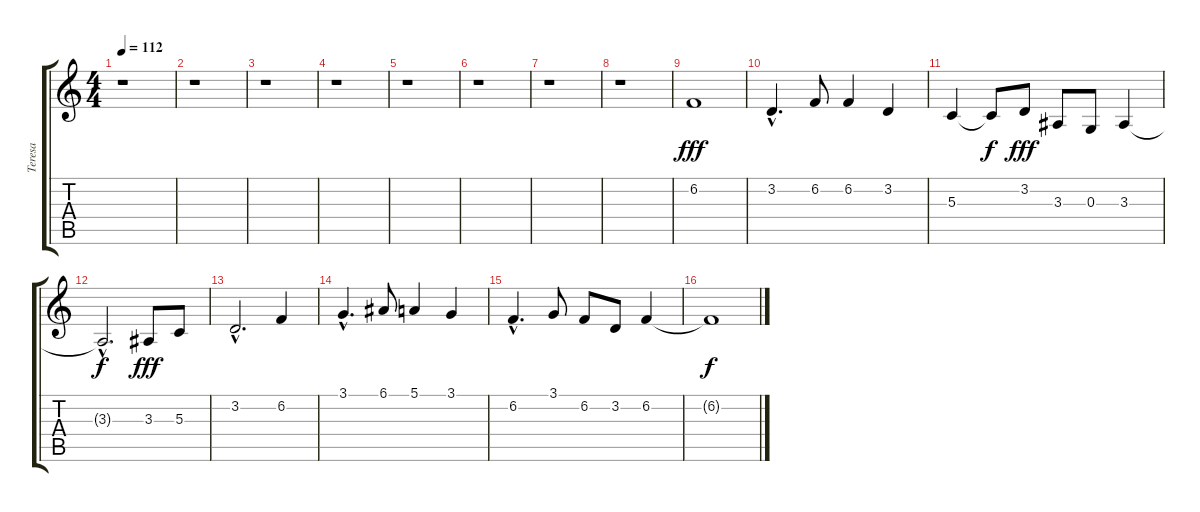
\track ("Teresa" "Teresa") {instrument recorder}
\staff {score tabs}
\tuning (E4 B3 G3 D3 A2 E2) {hide}
\ts (4 4)
\tempo 112
\clef g2
\ks c
r.1{dy fff instrument recorder} |
r.1 |
r.1 |
r.1 |
r.1 |
r.1 |
r.1 |
r.1 |
6.2.1 |
3.2{hac}.4{d} 6.2.8 6.2.4 3.2.4 |
5.3.4 5.3{t}.8{dy f} 3.2.8{dy fff} 3.3.8 0.3.8 3.3.4 |
3.3{hac t}.2{d dy f} 3.3.8{dy fff} 5.3.8 |
3.2{hac}.2{d} 6.2.4 |
3.1{hac}.4{d} 6.1.8 5.1.4 3.1.4 |
6.2{hac}.4{d} 3.1.8 6.2.8 3.2.8 6.2.4 |
6.2{t}.1{dy f}
